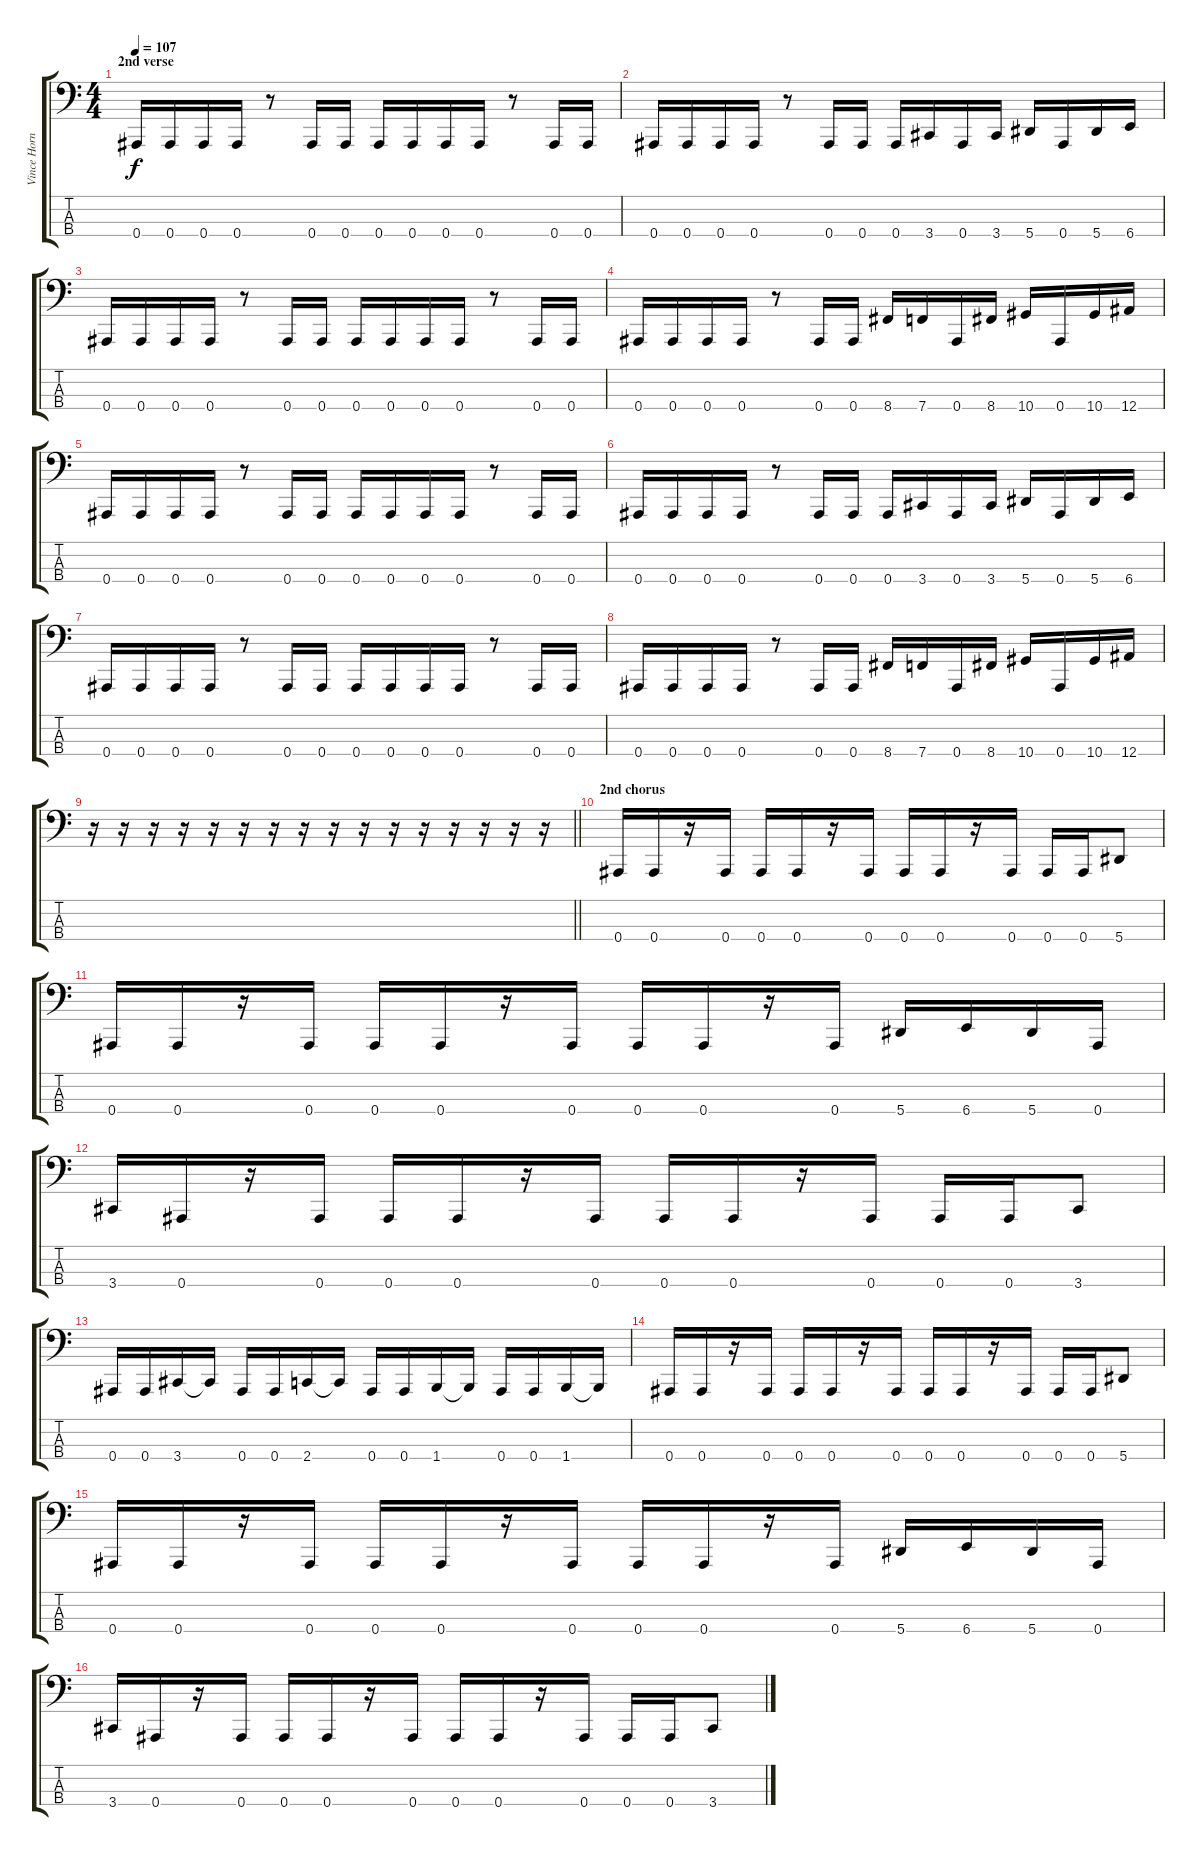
\track ("Vince Hornsby" "Vince Horn") {instrument electricbasspick}
\staff {score tabs}
\tuning (Eb2 Bb1 F1 Bb0) {hide}
\ts (4 4)
\section ("" "2nd verse")
\tempo 107
\clef f4
\ks c
0.4.16{dy f} 0.4.16 0.4.16 0.4.16 r.8 0.4.16 0.4.16 0.4.16 0.4.16 0.4.16 0.4.16 r.8 0.4.16 0.4.16 |
0.4.16 0.4.16 0.4.16 0.4.16 r.8 0.4.16 0.4.16 0.4.16 3.4.16 0.4.16 3.4.16 5.4.16 0.4.16 5.4.16 6.4.16 |
0.4.16 0.4.16 0.4.16 0.4.16 r.8 0.4.16 0.4.16 0.4.16 0.4.16 0.4.16 0.4.16 r.8 0.4.16 0.4.16 |
0.4.16 0.4.16 0.4.16 0.4.16 r.8 0.4.16 0.4.16 8.4.16 7.4.16 0.4.16 8.4.16 10.4.16 0.4.16 10.4.16 12.4.16 |
0.4.16 0.4.16 0.4.16 0.4.16 r.8 0.4.16 0.4.16 0.4.16 0.4.16 0.4.16 0.4.16 r.8 0.4.16 0.4.16 |
0.4.16 0.4.16 0.4.16 0.4.16 r.8 0.4.16 0.4.16 0.4.16 3.4.16 0.4.16 3.4.16 5.4.16 0.4.16 5.4.16 6.4.16 |
0.4.16 0.4.16 0.4.16 0.4.16 r.8 0.4.16 0.4.16 0.4.16 0.4.16 0.4.16 0.4.16 r.8 0.4.16 0.4.16 |
0.4.16 0.4.16 0.4.16 0.4.16 r.8 0.4.16 0.4.16 8.4.16 7.4.16 0.4.16 8.4.16 10.4.16 0.4.16 10.4.16 12.4.16 |
\barLineRight lightlight
r.16 r.16 r.16 r.16 r.16 r.16 r.16 r.16 r.16 r.16 r.16 r.16 r.16 r.16 r.16 r.16 |
\section ("" "2nd chorus")
0.4.16 0.4.16 r.16 0.4.16 0.4.16 0.4.16 r.16 0.4.16 0.4.16 0.4.16 r.16 0.4.16 0.4.16 0.4.16 5.4.8 |
0.4.16 0.4.16 r.16 0.4.16 0.4.16 0.4.16 r.16 0.4.16 0.4.16 0.4.16 r.16 0.4.16 5.4.16 6.4.16 5.4.16 0.4.16 |
3.4.16 0.4.16 r.16 0.4.16 0.4.16 0.4.16 r.16 0.4.16 0.4.16 0.4.16 r.16 0.4.16 0.4.16 0.4.16 3.4.8 |
0.4.16 0.4.16 3.4.16 3.4{t}.16 0.4.16 0.4.16 2.4.16 2.4{t}.16 0.4.16 0.4.16 1.4.16 1.4{t}.16 0.4.16 0.4.16 1.4.16 1.4{t}.16 |
0.4.16 0.4.16 r.16 0.4.16 0.4.16 0.4.16 r.16 0.4.16 0.4.16 0.4.16 r.16 0.4.16 0.4.16 0.4.16 5.4.8 |
0.4.16 0.4.16 r.16 0.4.16 0.4.16 0.4.16 r.16 0.4.16 0.4.16 0.4.16 r.16 0.4.16 5.4.16 6.4.16 5.4.16 0.4.16 |
3.4.16 0.4.16 r.16 0.4.16 0.4.16 0.4.16 r.16 0.4.16 0.4.16 0.4.16 r.16 0.4.16 0.4.16 0.4.16 3.4.8
